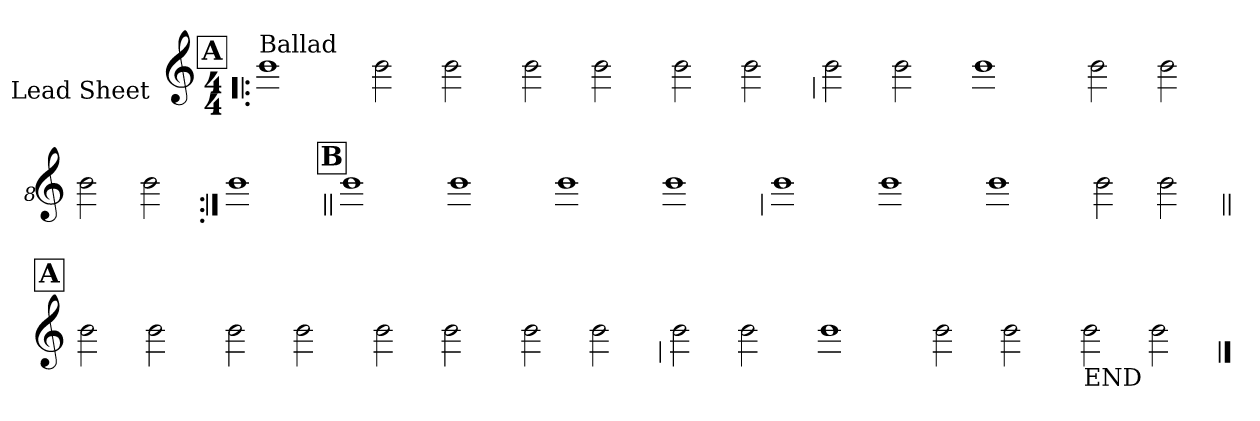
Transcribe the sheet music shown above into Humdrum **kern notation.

**kern
*part1
*staff1
*I"Lead Sheet
*stria0
*clefG2
*k[]
*C:
*M4/4
!!LO:REH:place=s1:a:t=A
=1!|:
!LO:TX:a:t=Ballad
1b
=2-
2b
2b
=3-
2b
2b
=4-
2b
2b
!!LO:LB:g=z
=5
2b
2b
=6-
1b
=7-
2b
2b
=8-
2b
2b
!!LO:LB:g=z
=9:|!
1b
!!LO:LB:g=z
!!LO:REH:place=s1:a:t=B
=10||
1b
=11-
1b
=12-
1b
=13-
1b
!!LO:LB:g=z
=14
1b
=15-
1b
=16-
1b
=17-
2b
2b
!!LO:LB:g=z
!!LO:REH:place=s1:a:t=A
=18||
2b
2b
=19-
2b
2b
=20-
2b
2b
=21-
2b
2b
!!LO:LB:g=z
=22
2b
2b
=23-
1b
=24-
2b
2b
=25-
!LO:TX:b:t=END
2b
2b
==
*-
